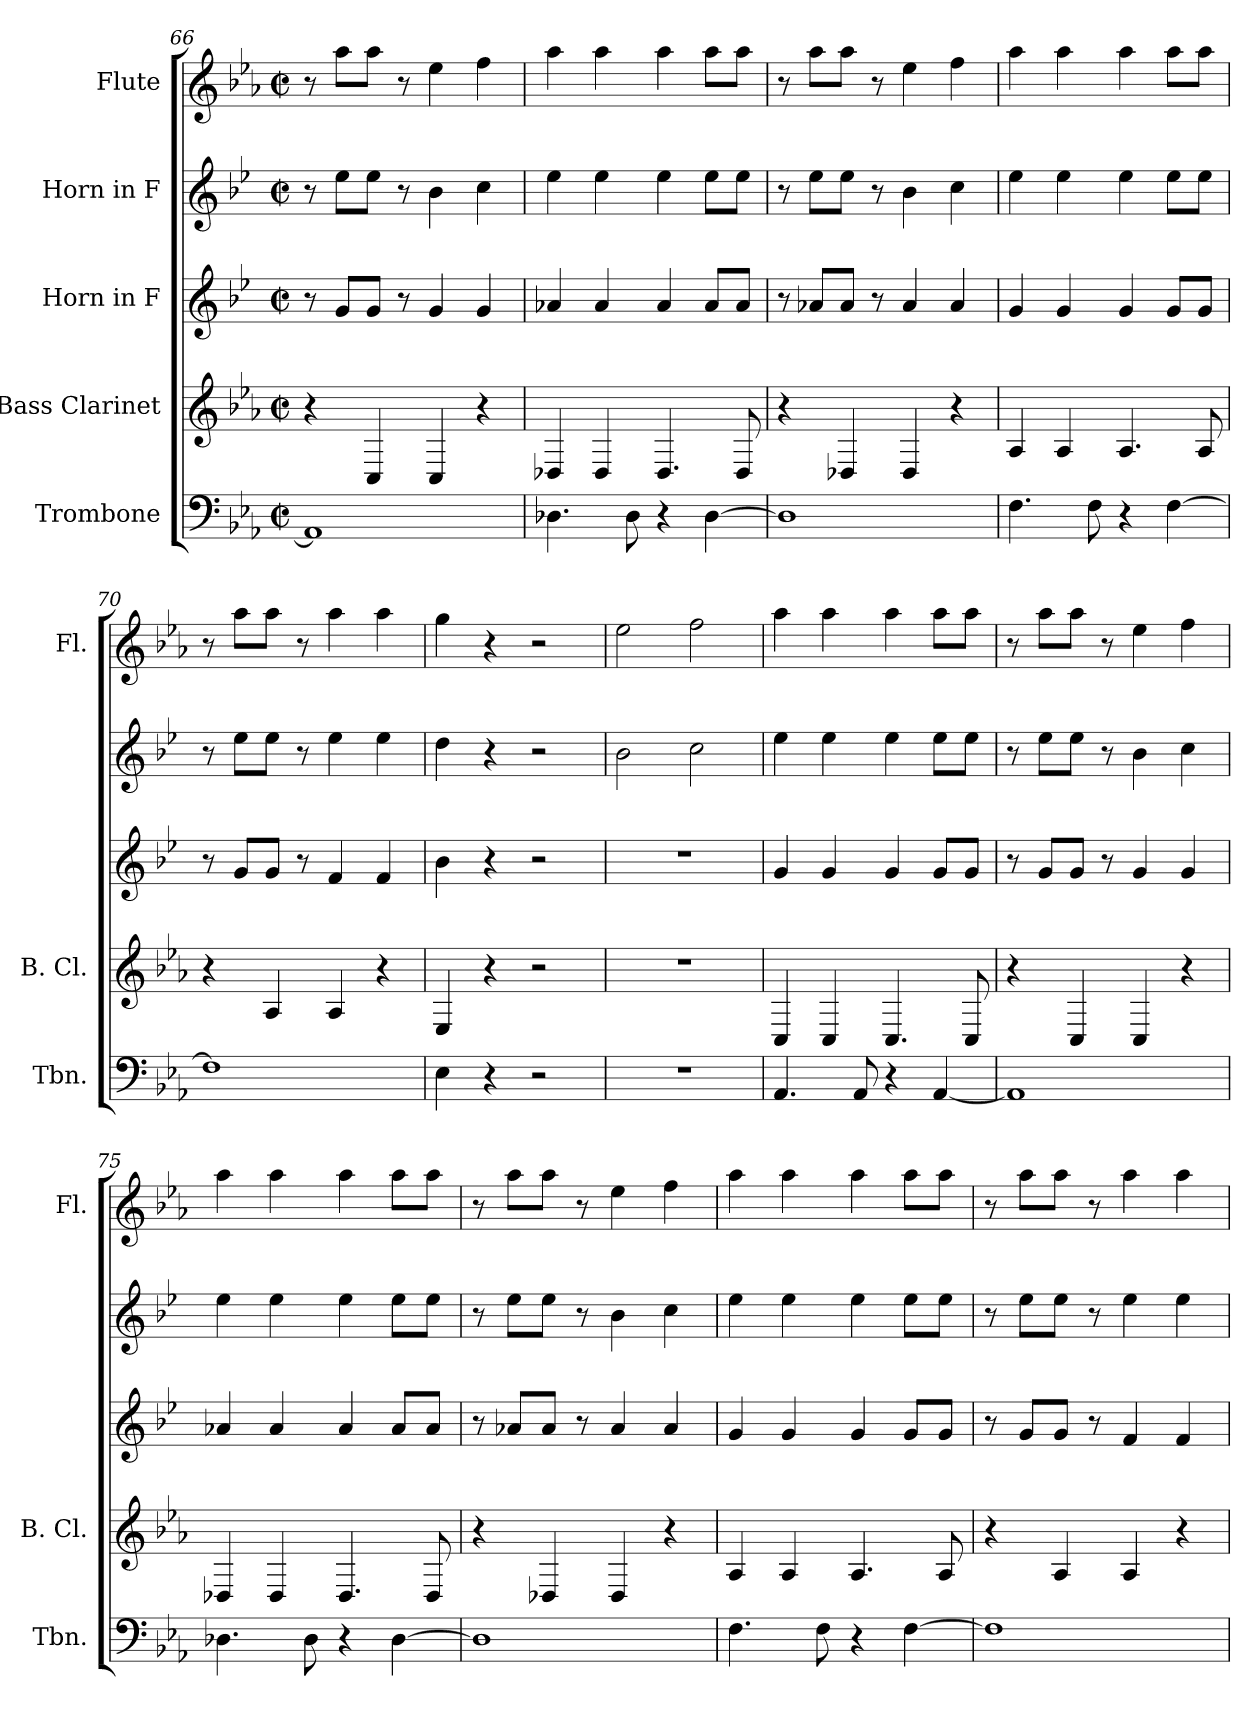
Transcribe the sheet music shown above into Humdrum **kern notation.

**kern	**kern	**kern	**kern	**kern
*part5	*part4	*part3	*part2	*part1
*staff5	*staff4	*staff3	*staff2	*staff1
*I"Trombone	*I"Bass Clarinet	*I"Horn in F	*I"Horn in F	*I"Flute
*I'Tbn.	*I'B. Cl.	*	*	*I'Fl.
*clefF4	*clefG2	*clefG2	*clefG2	*clefG2
*	*ITrd8c14	*ITrd4c7	*ITrd4c7	*
*k[b-e-a-]	*k[b-e-a-]	*k[b-e-a-]	*k[b-e-a-]	*k[b-e-a-]
*M2/2	*M2/2	*M2/2	*M2/2	*M2/2
*met(c|)	*met(c|)	*met(c|)	*met(c|)	*met(c|)
=66	=66	=66	=66	=66
1AA-]	4r	8r	8r	8r
.	.	8c/L	8a-\L	8aa-\L
.	4CC/	8c/J	8a-\J	8aa-\J
.	.	8r	8r	8r
.	4CC/	4c/	4e-\	4ee-\
.	4r	4c/	4f\	4ff\
!!LO:PB:g=z
=67	=67	=67	=67	=67
4.D-X\	4DD-X/	4d-X/	4a-\	4aa-\
.	4DD-/	4d-/	4a-\	4aa-\
8D-\	.	.	.	.
4r	4.DD-/	4d-/	4a-\	4aa-\
[4D-\	.	8d-/L	8a-\L	8aa-\L
.	8DD-/	8d-/J	8a-\J	8aa-\J
=68	=68	=68	=68	=68
1D-]	4r	8r	8r	8r
.	.	8d-X/L	8a-\L	8aa-\L
.	4DD-X/	8d-/J	8a-\J	8aa-\J
.	.	8r	8r	8r
.	4DD-/	4d-/	4e-\	4ee-\
.	4r	4d-/	4f\	4ff\
=69	=69	=69	=69	=69
4.F\	4AA-/	4c/	4a-\	4aa-\
.	4AA-/	4c/	4a-\	4aa-\
8F\	.	.	.	.
4r	4.AA-/	4c/	4a-\	4aa-\
[4F\	.	8c/L	8a-\L	8aa-\L
.	8AA-/	8c/J	8a-\J	8aa-\J
=70	=70	=70	=70	=70
1F]	4r	8r	8r	8r
.	.	8c/L	8a-\L	8aa-\L
.	4AA-/	8c/J	8a-\J	8aa-\J
.	.	8r	8r	8r
.	4AA-/	4B-/	4a-\	4aa-\
.	4r	4B-/	4a-\	4aa-\
=71	=71	=71	=71	=71
4E-\	4EE-/	4e-\	4g\	4gg\
4r	4r	4r	4r	4r
2r	2r	2r	2r	2r
=72	=72	=72	=72	=72
*	*	*	*	*MM240
1r	1r	1r	2e-\	2ee-\
.	.	.	2f\	2ff\
!!LO:LB:g=z
=73	=73	=73	=73	=73
4.AA-/	4CC/	4c/	4a-\	4aa-\
.	4CC/	4c/	4a-\	4aa-\
8AA-/	.	.	.	.
4r	4.CC/	4c/	4a-\	4aa-\
[4AA-/	.	8c/L	8a-\L	8aa-\L
.	8CC/	8c/J	8a-\J	8aa-\J
=74	=74	=74	=74	=74
1AA-]	4r	8r	8r	8r
.	.	8c/L	8a-\L	8aa-\L
.	4CC/	8c/J	8a-\J	8aa-\J
.	.	8r	8r	8r
.	4CC/	4c/	4e-\	4ee-\
.	4r	4c/	4f\	4ff\
=75	=75	=75	=75	=75
4.D-X\	4DD-X/	4d-X/	4a-\	4aa-\
.	4DD-/	4d-/	4a-\	4aa-\
8D-\	.	.	.	.
4r	4.DD-/	4d-/	4a-\	4aa-\
[4D-\	.	8d-/L	8a-\L	8aa-\L
.	8DD-/	8d-/J	8a-\J	8aa-\J
=76	=76	=76	=76	=76
1D-]	4r	8r	8r	8r
.	.	8d-X/L	8a-\L	8aa-\L
.	4DD-X/	8d-/J	8a-\J	8aa-\J
.	.	8r	8r	8r
.	4DD-/	4d-/	4e-\	4ee-\
.	4r	4d-/	4f\	4ff\
=77	=77	=77	=77	=77
4.F\	4AA-/	4c/	4a-\	4aa-\
.	4AA-/	4c/	4a-\	4aa-\
8F\	.	.	.	.
4r	4.AA-/	4c/	4a-\	4aa-\
[4F\	.	8c/L	8a-\L	8aa-\L
.	8AA-/	8c/J	8a-\J	8aa-\J
!!LO:PB:g=z
=78	=78	=78	=78	=78
1F]	4r	8r	8r	8r
.	.	8c/L	8a-\L	8aa-\L
.	4AA-/	8c/J	8a-\J	8aa-\J
.	.	8r	8r	8r
.	4AA-/	4B-/	4a-\	4aa-\
.	4r	4B-/	4a-\	4aa-\
=	=	=	=	=
*-	*-	*-	*-	*-
